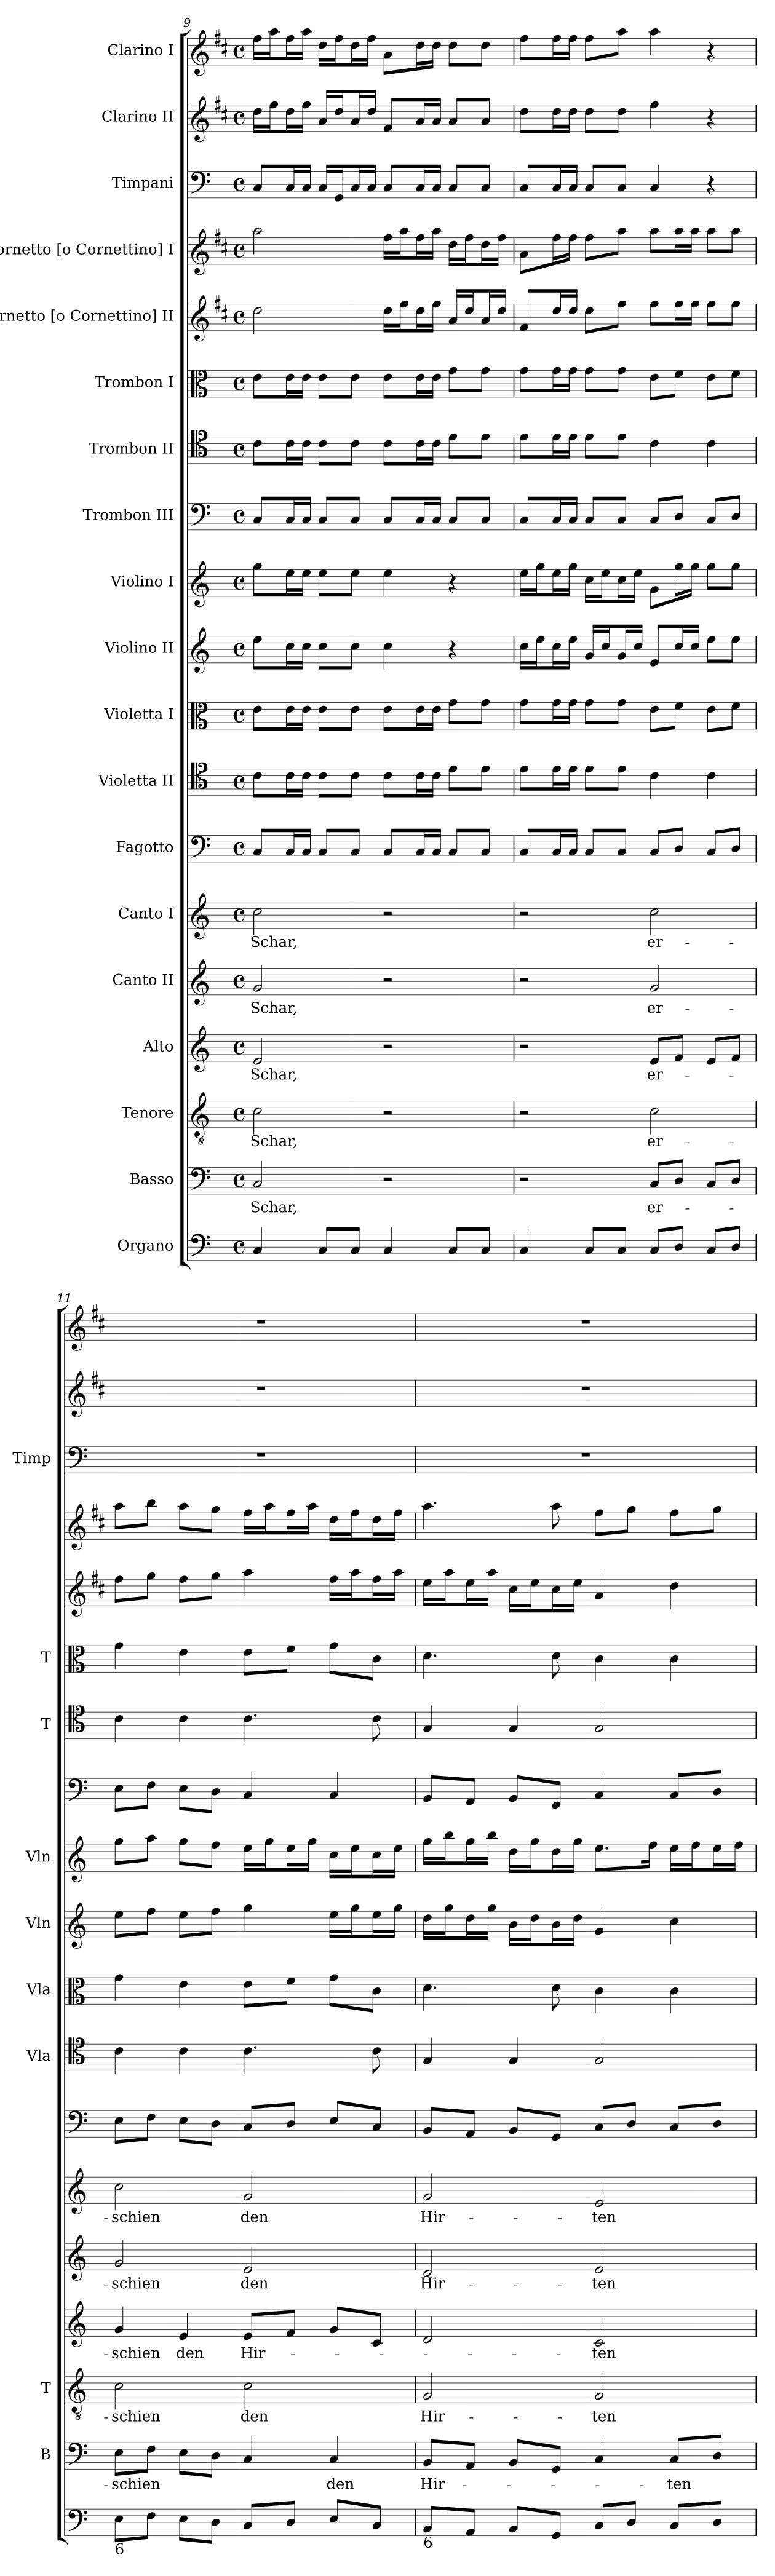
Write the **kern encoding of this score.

**kern	**kern	**text	**kern	**text	**kern	**text	**kern	**text	**kern	**text	**kern	**kern	**kern	**kern	**kern	**kern	**kern	**kern	**kern	**kern	**kern	**kern	**kern
*part19	*part18	*part18	*part17	*part17	*part16	*part16	*part15	*part15	*part14	*part14	*part13	*part12	*part11	*part10	*part9	*part8	*part7	*part6	*part5	*part4	*part3	*part2	*part1
*staff19	*staff18	*staff18	*staff17	*staff17	*staff16	*staff16	*staff15	*staff15	*staff14	*staff14	*staff13	*staff12	*staff11	*staff10	*staff9	*staff8	*staff7	*staff6	*staff5	*staff4	*staff3	*staff2	*staff1
*I"Organo	*I"Basso	*	*I"Tenore	*	*I"Alto	*	*I"Canto II	*	*I"Canto I	*	*I"Fagotto	*I"Violetta II	*I"Violetta I	*I"Violino II	*I"Violino I	*I"Trombon III	*I"Trombon II	*I"Trombon I	*I"Cornetto [o Cornettino] II	*I"Cornetto [o Cornettino] I	*I"Timpani	*I"Clarino II	*I"Clarino I
*	*I'B	*	*I'T	*	*	*	*	*	*	*	*	*I'Vla	*I'Vla	*I'Vln	*I'Vln	*	*I'T	*I'T	*	*	*I'Timp	*	*
*clefF4	*clefF4	*	*clefGv2	*	*clefG2	*	*clefG2	*	*clefG2	*	*clefF4	*clefC4	*clefC3	*clefG2	*clefG2	*clefF4	*clefC4	*clefC3	*clefG2	*clefG2	*clefF4	*clefG2	*clefG2
*	*	*	*ITrd7c12	*	*	*	*	*	*	*	*	*	*	*	*	*	*	*	*ITrd1c2	*ITrd1c2	*	*ITrd1c2	*ITrd1c2
*k[]	*k[]	*	*k[]	*	*k[]	*	*k[]	*	*k[]	*	*k[]	*k[]	*k[]	*k[]	*k[]	*k[]	*k[]	*k[]	*k[]	*k[]	*k[]	*k[]	*k[]
*C:	*C:	*	*C:	*	*C:	*	*C:	*	*C:	*	*C:	*C:	*C:	*C:	*C:	*C:	*C:	*C:	*C:	*C:	*C:	*C:	*C:
*M4/4	*M4/4	*	*M4/4	*	*M4/4	*	*M4/4	*	*M4/4	*	*M4/4	*M4/4	*M4/4	*M4/4	*M4/4	*M4/4	*M4/4	*M4/4	*M4/4	*M4/4	*M4/4	*M4/4	*M4/4
*met(c)	*met(c)	*	*met(c)	*	*met(c)	*	*met(c)	*	*met(c)	*	*met(c)	*met(c)	*met(c)	*met(c)	*met(c)	*met(c)	*met(c)	*met(c)	*met(c)	*met(c)	*met(c)	*met(c)	*met(c)
=9	=9	=9	=9	=9	=9	=9	=9	=9	=9	=9	=9	=9	=9	=9	=9	=9	=9	=9	=9	=9	=9	=9	=9
!	!	!LO:LY:b	!	!LO:LY:b	!	!LO:LY:b	!	!LO:LY:b	!	!LO:LY:b	!	!	!	!	!	!	!	!	!	!	!	!	!
4C/	2C/	Schar,	2C\	Schar,	2e/	Schar,	2g/	Schar,	2cc\	Schar,	8C/L	8c\L	8e\L	8ee\L	8gg\L	8C/L	8c\L	8e\L	2cc\	2gg\	8C/L	16cc\LL	16ee\LL
.	.	.	.	.	.	.	.	.	.	.	.	.	.	.	.	.	.	.	.	.	.	16ee\J	16gg\J
.	.	.	.	.	.	.	.	.	.	.	16C/L	16c\L	16e\L	16cc\L	16ee\L	16C/L	16c\L	16e\L	.	.	16C/L	16cc\L	16ee\L
.	.	.	.	.	.	.	.	.	.	.	16C/JJ	16c\JJ	16e\JJ	16cc\JJ	16ee\JJ	16C/JJ	16c\JJ	16e\JJ	.	.	16C/JJ	16ee\JJ	16gg\JJ
8C/L	.	.	.	.	.	.	.	.	.	.	8C/L	8c\L	8e\L	8cc\L	8ee\L	8C/L	8c\L	8e\L	.	.	16C/LL	16g/LL	16cc\LL
.	.	.	.	.	.	.	.	.	.	.	.	.	.	.	.	.	.	.	.	.	16GG/J	16cc/J	16ee\J
8C/J	.	.	.	.	.	.	.	.	.	.	8C/J	8c\J	8e\J	8cc\J	8ee\J	8C/J	8c\J	8e\J	.	.	16C/L	16g/L	16cc\L
.	.	.	.	.	.	.	.	.	.	.	.	.	.	.	.	.	.	.	.	.	16C/JJ	16cc/JJ	16ee\JJ
4C/	2r	.	2r	.	2r	.	2r	.	2r	.	8C/L	8c\L	8e\L	4cc\	4ee\	8C/L	8c\L	8e\L	16cc\LL	16ee\LL	8C/L	8e/L	8g\L
.	.	.	.	.	.	.	.	.	.	.	.	.	.	.	.	.	.	.	16ee\J	16gg\J	.	.	.
.	.	.	.	.	.	.	.	.	.	.	16C/L	16c\L	16e\L	.	.	16C/L	16c\L	16e\L	16cc\L	16ee\L	16C/L	16g/L	16cc\L
.	.	.	.	.	.	.	.	.	.	.	16C/JJ	16c\JJ	16e\JJ	.	.	16C/JJ	16c\JJ	16e\JJ	16ee\JJ	16gg\JJ	16C/JJ	16g/JJ	16cc\JJ
8C/L	.	.	.	.	.	.	.	.	.	.	8C/L	8e\L	8g\L	4r	4r	8C/L	8e\L	8g\L	16g/LL	16cc\LL	8C/L	8g/L	8cc\L
.	.	.	.	.	.	.	.	.	.	.	.	.	.	.	.	.	.	.	16cc/J	16ee\J	.	.	.
8C/J	.	.	.	.	.	.	.	.	.	.	8C/J	8e\J	8g\J	.	.	8C/J	8e\J	8g\J	16g/L	16cc\L	8C/J	8g/J	8cc\J
.	.	.	.	.	.	.	.	.	.	.	.	.	.	.	.	.	.	.	16cc/JJ	16ee\JJ	.	.	.
=10	=10	=10	=10	=10	=10	=10	=10	=10	=10	=10	=10	=10	=10	=10	=10	=10	=10	=10	=10	=10	=10	=10	=10
4C/	2r	.	2r	.	2r	.	2r	.	2r	.	8C/L	8e\L	8g\L	16cc\LL	16ee\LL	8C/L	8e\L	8g\L	8e/L	8g\L	8C/L	8cc\L	8ee\L
.	.	.	.	.	.	.	.	.	.	.	.	.	.	16ee\J	16gg\J	.	.	.	.	.	.	.	.
.	.	.	.	.	.	.	.	.	.	.	16C/L	16e\L	16g\L	16cc\L	16ee\L	16C/L	16e\L	16g\L	16cc/L	16ee\L	16C/L	16cc\L	16ee\L
.	.	.	.	.	.	.	.	.	.	.	16C/JJ	16e\JJ	16g\JJ	16ee\JJ	16gg\JJ	16C/JJ	16e\JJ	16g\JJ	16cc/JJ	16ee\JJ	16C/JJ	16cc\JJ	16ee\JJ
8C/L	.	.	.	.	.	.	.	.	.	.	8C/L	8e\L	8g\L	16g/LL	16cc\LL	8C/L	8e\L	8g\L	8cc\L	8ee\L	8C/L	8cc\L	8ee\L
.	.	.	.	.	.	.	.	.	.	.	.	.	.	16cc/J	16ee\J	.	.	.	.	.	.	.	.
8C/J	.	.	.	.	.	.	.	.	.	.	8C/J	8e\J	8g\J	16g/L	16cc\L	8C/J	8e\J	8g\J	8ee\J	8gg\J	8C/J	8cc\J	8gg\J
.	.	.	.	.	.	.	.	.	.	.	.	.	.	16cc/JJ	16ee\JJ	.	.	.	.	.	.	.	.
!	!	!LO:LY:b	!	!LO:LY:b	!	!LO:LY:b	!	!LO:LY:b	!	!LO:LY:b	!	!	!	!	!	!	!	!	!	!	!	!	!
8C/L	8C/L	er-	2C\	er-	8e/L	er-	2g/	er-	2cc\	er-	8C/L	4c\	8e\L	8e/L	8g\L	8C/L	4c\	8e\L	8ee\L	8gg\L	4C/	4ee\	4gg\
8D/J	8D/J	.	.	.	8f/J	.	.	.	.	.	8D/J	.	8f\J	16cc/L	16gg\L	8D/J	.	8f\J	16ee\L	16gg\L	.	.	.
.	.	.	.	.	.	.	.	.	.	.	.	.	.	16cc/JJ	16gg\JJ	.	.	.	16ee\JJ	16gg\JJ	.	.	.
8C/L	8C/L	.	.	.	8e/L	.	.	.	.	.	8C/L	4c\	8e\L	8ee\L	8gg\L	8C/L	4c\	8e\L	8ee\L	8gg\L	4r	4r	4r
8D/J	8D/J	.	.	.	8f/J	.	.	.	.	.	8D/J	.	8f\J	8ee\J	8gg\J	8D/J	.	8f\J	8ee\J	8gg\J	.	.	.
=11	=11	=11	=11	=11	=11	=11	=11	=11	=11	=11	=11	=11	=11	=11	=11	=11	=11	=11	=11	=11	=11	=11	=11
!LO:TX:b:t=6	!	!	!	!	!	!	!	!	!	!	!	!	!	!	!	!	!	!	!	!	!	!	!
!	!	!LO:LY:b	!	!LO:LY:b	!	!LO:LY:b	!	!LO:LY:b	!	!LO:LY:b	!	!	!	!	!	!	!	!	!	!	!	!	!
8E\L	8E\L	-schien	2C\	-schien	4g/	-schien	2g/	-schien	2cc\	-schien	8E\L	4c\	4g\	8ee\L	8gg\L	8E\L	4c\	4g\	8ee\L	8gg\L	1r	1r	1r
8F\J	8F\J	.	.	.	.	.	.	.	.	.	8F\J	.	.	8ff\J	8aa\J	8F\J	.	.	8ff\J	8aa\J	.	.	.
!	!	!	!	!	!	!LO:LY:b	!	!	!	!	!	!	!	!	!	!	!	!	!	!	!	!	!
8E\L	8E\L	.	.	.	4e/	den	.	.	.	.	8E\L	4c\	4e\	8ee\L	8gg\L	8E\L	4c\	4e\	8ee\L	8gg\L	.	.	.
8D\J	8D\J	.	.	.	.	.	.	.	.	.	8D\J	.	.	8ff\J	8ff\J	8D\J	.	.	8ff\J	8ff\J	.	.	.
!	!	!	!	!LO:LY:b	!	!LO:LY:b	!	!LO:LY:b	!	!LO:LY:b	!	!	!	!	!	!	!	!	!	!	!	!	!
8C/L	4C/	.	2C\	den	8e/L	Hir-	2e/	den	2g/	den	8C/L	4.c\	8e\L	4gg\	16ee\LL	4C/	4.c\	8e\L	4gg\	16ee\LL	.	.	.
.	.	.	.	.	.	.	.	.	.	.	.	.	.	.	16gg\J	.	.	.	.	16gg\J	.	.	.
8D/J	.	.	.	.	8f/J	.	.	.	.	.	8D/J	.	8f\J	.	16ee\L	.	.	8f\J	.	16ee\L	.	.	.
.	.	.	.	.	.	.	.	.	.	.	.	.	.	.	16gg\JJ	.	.	.	.	16gg\JJ	.	.	.
!	!	!LO:LY:b	!	!	!	!	!	!	!	!	!	!	!	!	!	!	!	!	!	!	!	!	!
8E/L	4C/	den	.	.	8g/L	.	.	.	.	.	8E/L	.	8g\L	16ee\LL	16cc\LL	4C/	.	8g\L	16ee\LL	16cc\LL	.	.	.
.	.	.	.	.	.	.	.	.	.	.	.	.	.	16gg\J	16ee\J	.	.	.	16gg\J	16ee\J	.	.	.
8C/J	.	.	.	.	8c/J	.	.	.	.	.	8C/J	8c\	8c\J	16ee\L	16cc\L	.	8c\	8c\J	16ee\L	16cc\L	.	.	.
.	.	.	.	.	.	.	.	.	.	.	.	.	.	16gg\JJ	16ee\JJ	.	.	.	16gg\JJ	16ee\JJ	.	.	.
!!LO:PB:g=z
=12	=12	=12	=12	=12	=12	=12	=12	=12	=12	=12	=12	=12	=12	=12	=12	=12	=12	=12	=12	=12	=12	=12	=12
!LO:TX:b:t=6	!	!	!	!	!	!	!	!	!	!	!	!	!	!	!	!	!	!	!	!	!	!	!
!	!	!LO:LY:b	!	!LO:LY:b	!	!	!	!LO:LY:b	!	!LO:LY:b	!	!	!	!	!	!	!	!	!	!	!	!	!
8BB/L	8BB/L	Hir-	2GG/	Hir-	2d/	.	2d/	Hir-	2g/	Hir-	8BB/L	4G/	4.d\	16dd\LL	16gg\LL	8BB/L	4G/	4.d\	16dd\LL	4.gg\	1r	1r	1r
.	.	.	.	.	.	.	.	.	.	.	.	.	.	16gg\J	16bb\J	.	.	.	16gg\J	.	.	.	.
8AA/J	8AA/J	.	.	.	.	.	.	.	.	.	8AA/J	.	.	16dd\L	16gg\L	8AA/J	.	.	16dd\L	.	.	.	.
.	.	.	.	.	.	.	.	.	.	.	.	.	.	16gg\JJ	16bb\JJ	.	.	.	16gg\JJ	.	.	.	.
8BB/L	8BB/L	.	.	.	.	.	.	.	.	.	8BB/L	4G/	.	16b\LL	16dd\LL	8BB/L	4G/	.	16b\LL	.	.	.	.
.	.	.	.	.	.	.	.	.	.	.	.	.	.	16dd\J	16gg\J	.	.	.	16dd\J	.	.	.	.
8GG/J	8GG/J	.	.	.	.	.	.	.	.	.	8GG/J	.	8d\	16b\L	16dd\L	8GG/J	.	8d\	16b\L	8gg\	.	.	.
.	.	.	.	.	.	.	.	.	.	.	.	.	.	16dd\JJ	16gg\JJ	.	.	.	16dd\JJ	.	.	.	.
!	!	!	!	!LO:LY:b	!	!LO:LY:b	!	!LO:LY:b	!	!LO:LY:b	!	!	!	!	!	!	!	!	!	!	!	!	!
8C/L	4C/	.	2GG/	-ten	2c/	-ten	2e/	-ten	2e/	-ten	8C/L	2G/	4c\	4g/	8.ee\L	4C/	2G/	4c\	4g/	8ee\L	.	.	.
8D/J	.	.	.	.	.	.	.	.	.	.	8D/J	.	.	.	.	.	.	.	.	8ff\J	.	.	.
.	.	.	.	.	.	.	.	.	.	.	.	.	.	.	16ff\Jk	.	.	.	.	.	.	.	.
!	!	!LO:LY:b	!	!	!	!	!	!	!	!	!	!	!	!	!	!	!	!	!	!	!	!	!
8C/L	8C/L	-ten	.	.	.	.	.	.	.	.	8C/L	.	4c\	4cc\	16ee\LL	8C/L	.	4c\	4cc\	8ee\L	.	.	.
.	.	.	.	.	.	.	.	.	.	.	.	.	.	.	16ff\J	.	.	.	.	.	.	.	.
8D/J	8D/J	.	.	.	.	.	.	.	.	.	8D/J	.	.	.	16ee\L	8D/J	.	.	.	8ff\J	.	.	.
.	.	.	.	.	.	.	.	.	.	.	.	.	.	.	16ff\JJ	.	.	.	.	.	.	.	.
=	=	=	=	=	=	=	=	=	=	=	=	=	=	=	=	=	=	=	=	=	=	=	=
*-	*-	*-	*-	*-	*-	*-	*-	*-	*-	*-	*-	*-	*-	*-	*-	*-	*-	*-	*-	*-	*-	*-	*-
